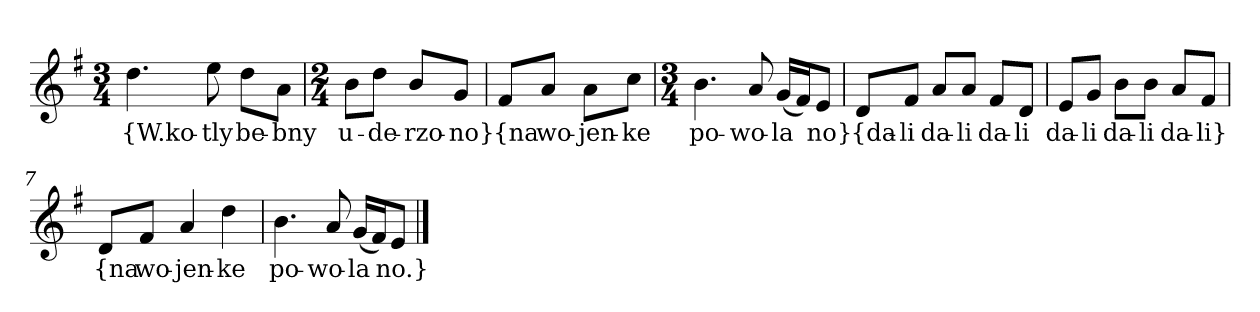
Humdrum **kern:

**kern	**text
*part1	*part1
*staff1	*staff1
*clefG2	*
*k[f#]	*
*e:	*
*M3/4	*
=	=
4.dd	{W.ko-
8ee	-tly
8dd\L	be-
8a\J	-bny
=2	=2
*M2/4	*
8b\L	u-
8dd\J	-de-
8b/L	-rzo-
8g/J	-no}
=3y	=3y
8f#/L	{na
8a/J	wo-
8a\L	-jen-
8cc\J	-ke
=4	=4
*M3/4	*
4.b	po-
8a	-wo-
(16g/LL	-la
16f#/J)	--
8e/J	-no}
=5y	=5y
8d/L	{da-
8f#/J	-li
8a/L	da-
8a/J	-li
8f#/L	da-
8d/J	-li
=6	=6
8e/L	da-
8g/J	-li
8b\L	da-
8b\J	-li
8a/L	da-
8f#/J	-li}
=7y	=7y
8d/L	{na
8f#/J	wo-
4a	-jen-
4dd	-ke
=8	=8
4.b	po-
8a	-wo-
(16g/LL	-la
16f#/J)	--
8e/J	-no.}
==	==
*-	*-
